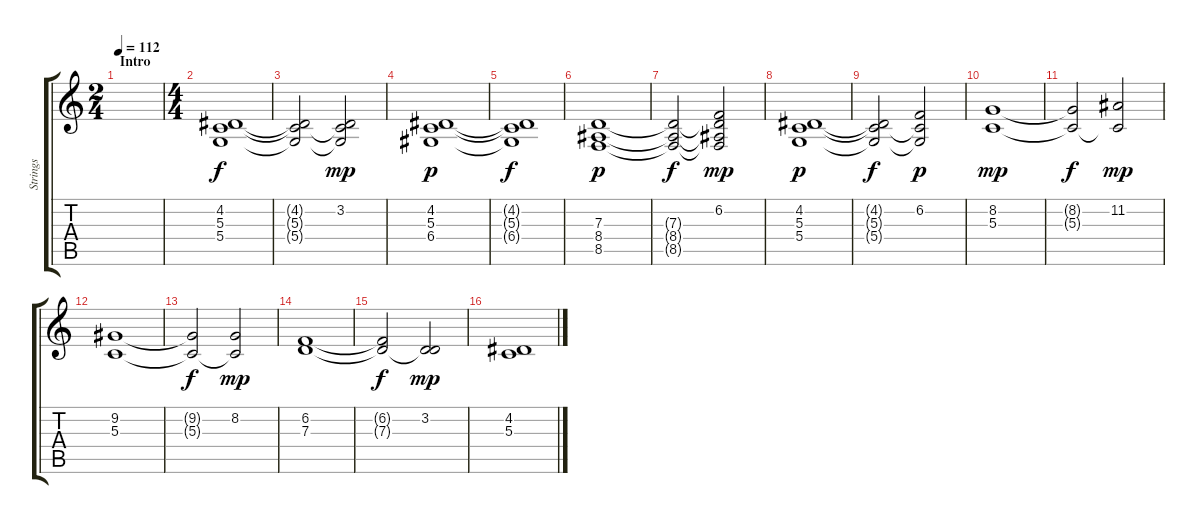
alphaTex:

\track ("Strings" "Strings") {instrument stringensemble1}
\staff {score tabs}
\tuning (E4 B3 G3 D3 A2 E2) {hide}
\ts (2 4)
\section ("" "Intro")
\tempo 112
\clef g2
\ks c
|
\ts (4 4)
(4.2 5.3 5.4).1 |
(4.2{t} 5.3{t} 5.4{t}).2{dy f} (3.2 5.3{t} 5.4{t}).2{dy mp} |
(4.2 5.3 6.4).1{dy p} |
(4.2{t} 5.3{t} 6.4{t}).1{dy f} |
(7.3 8.4 8.5).1{dy p} |
(7.3{t} 8.4{t} 8.5{t}).2{dy f} (6.2 7.3{t} 8.4{t} 8.5{t}).2{dy mp} |
(4.2 5.3 5.4).1{dy p} |
(4.2{t} 5.3{t} 5.4{t}).2{dy f} (6.2 5.3{t} 5.4{t}).2{dy p} |
(8.2 5.3).1{dy mp} |
(8.2{t} 5.3{t}).2{dy f} (11.2 5.3{t}).2{dy mp} |
(9.2 5.3).1 |
(9.2{t} 5.3{t}).2{dy f} (8.2 5.3{t}).2{dy mp} |
(6.2 7.3).1 |
(6.2{t} 7.3{t}).2{dy f} (3.2 7.3{t}).2{dy mp} |
(4.2 5.3).1{volume 0}
